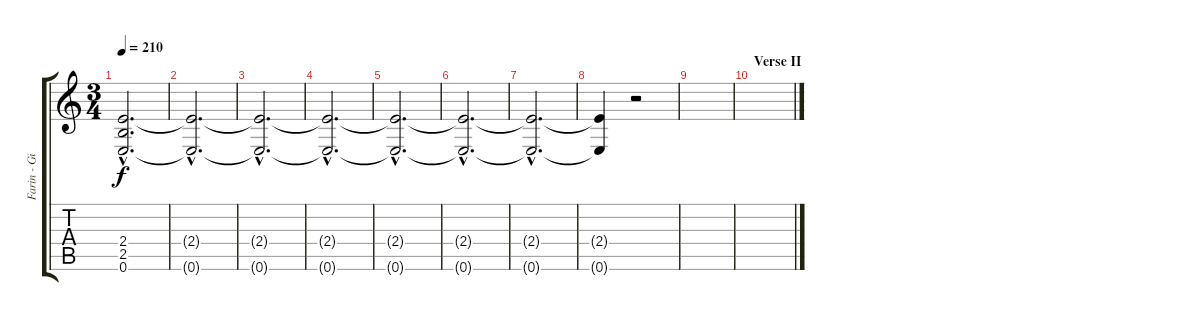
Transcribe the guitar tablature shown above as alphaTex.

\track ("Farin - Gitarre" "Farin - Gi") {instrument distortionguitar}
\staff {score tabs}
\tuning (E4 B3 G3 D3 A2 E2) {hide}
\ts (3 4)
\tempo 210
\clef g2
\ks c
(2.4{hac} 2.5{hac} 0.6{hac}).2{d dy f} |
(2.4{hac t} 0.6{hac t}).2{d} |
(2.4{hac t} 0.6{hac t}).2{d} |
(2.4{hac t} 0.6{hac t}).2{d} |
(2.4{hac t} 0.6{hac t}).2{d} |
(2.4{hac t} 0.6{hac t}).2{d} |
(2.4{hac t} 0.6{hac t}).2{d} |
(2.4{t} 0.6{t}).4 r.2 |
|
\section ("" "Verse II")
